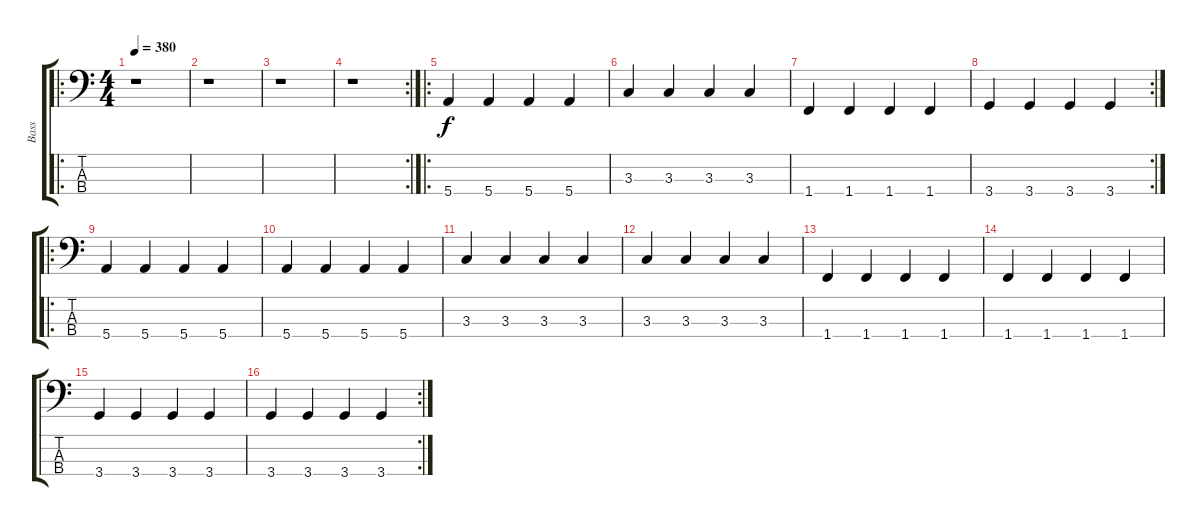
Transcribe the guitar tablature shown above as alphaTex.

\track ("Bass" "Bass") {instrument electricbasspick}
\staff {score tabs}
\tuning (G2 D2 A1 E1) {hide}
\ro
\ts (4 4)
\tempo 380
\clef f4
\ks c
r.1{dy f instrument electricbasspick} |
r.1 |
r.1 |
\rc 2
r.1 |
\ro
5.4.4 5.4.4 5.4.4 5.4.4 |
3.3.4 3.3.4 3.3.4 3.3.4 |
1.4.4 1.4.4 1.4.4 1.4.4 |
\rc 2
3.4.4 3.4.4 3.4.4 3.4.4 |
\ro
5.4.4 5.4.4 5.4.4 5.4.4 |
5.4.4 5.4.4 5.4.4 5.4.4 |
3.3.4 3.3.4 3.3.4 3.3.4 |
3.3.4 3.3.4 3.3.4 3.3.4 |
1.4.4 1.4.4 1.4.4 1.4.4 |
1.4.4 1.4.4 1.4.4 1.4.4 |
3.4.4 3.4.4 3.4.4 3.4.4 |
\rc 2
3.4.4 3.4.4 3.4.4 3.4.4
